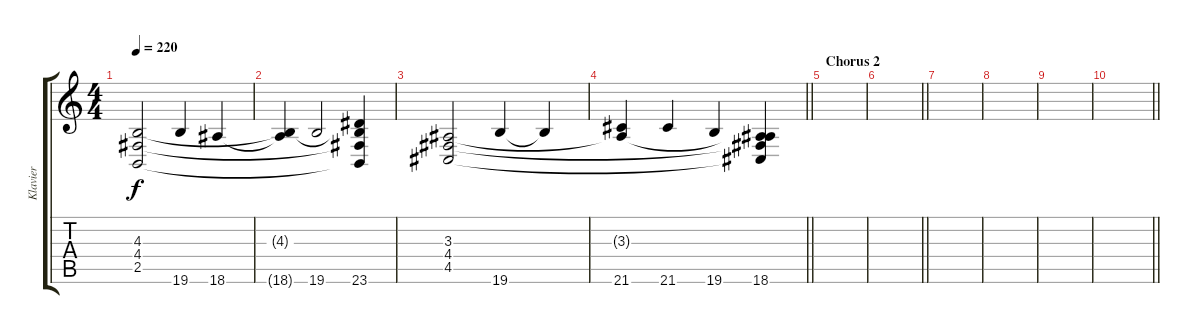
\track ("Klavier" "Klavier") {instrument acousticgrandpiano}
\staff {score tabs}
\tuning (E4 B3 G3 D3 A2 E2) {hide}
\ts (4 4)
\tempo 220
\clef g2
\ks c
(4.3 4.4 2.5).2{dy f} 19.6.4 18.6.4 |
(4.3{t} 18.6{t}).4 19.6.2 (4.3{t} 4.4{t} 2.5{t} 23.6).4 |
(3.3 4.4 4.5).2 19.6.4 19.6{t}.4 |
\barLineRight lightlight
(3.3{t} 21.6).4 21.6.4 19.6.4 (3.3{t} 4.4{t} 4.5{t} 18.6).4 |
\section ("" "Chorus 2")
|
\barLineRight lightlight
|
|
|
|
\barLineRight lightlight
